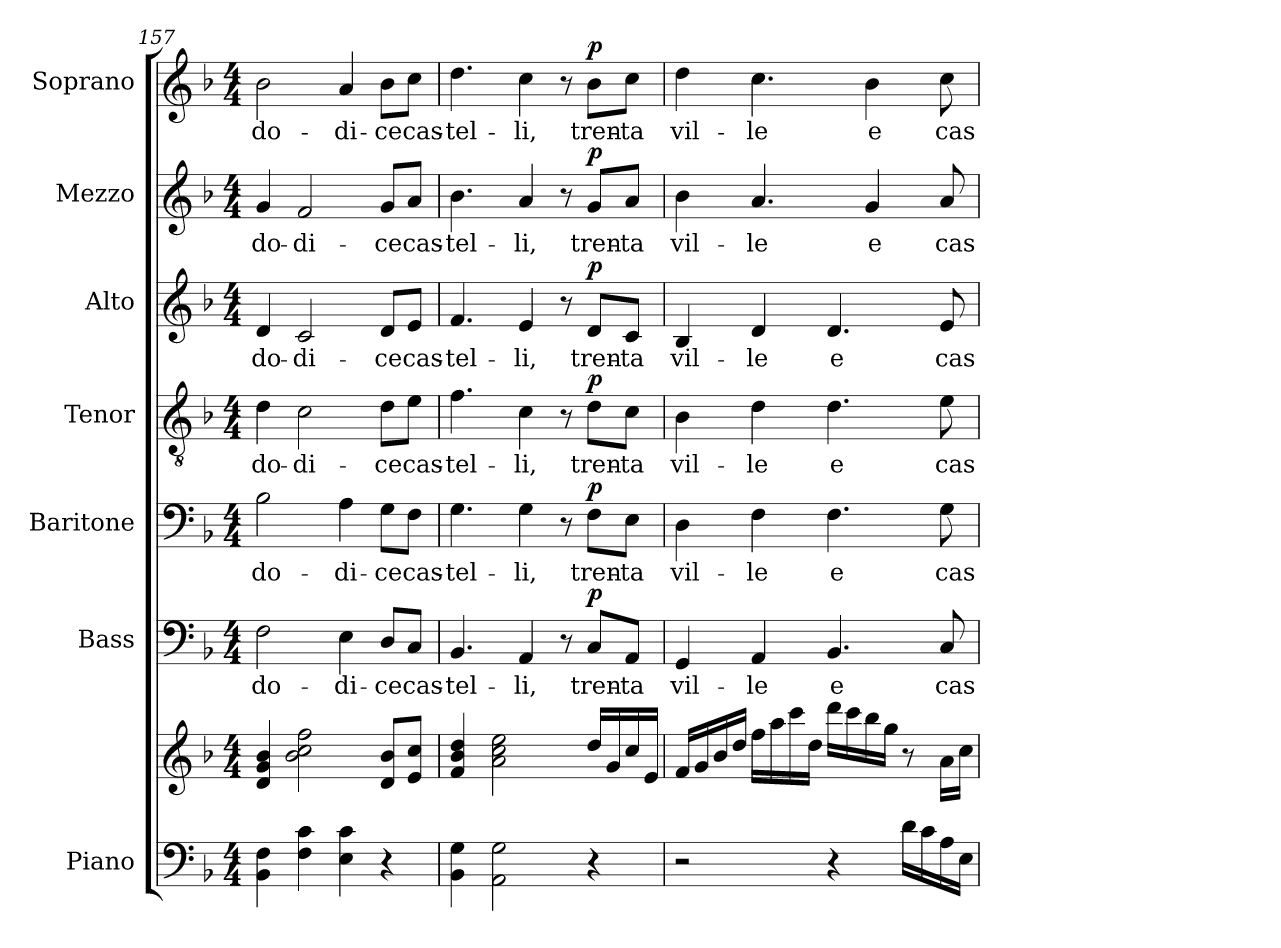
**kern	**kern	**kern	**text	**dynam	**kern	**text	**dynam	**kern	**text	**dynam	**kern	**text	**dynam	**kern	**text	**dynam	**kern	**text	**dynam
*part7	*part7	*part6	*part6	*part6	*part5	*part5	*part5	*part4	*part4	*part4	*part3	*part3	*part3	*part2	*part2	*part2	*part1	*part1	*part1
*staff8	*staff7	*staff6	*staff6	*staff6	*staff5	*staff5	*staff5	*staff4	*staff4	*staff4	*staff3	*staff3	*staff3	*staff2	*staff2	*staff2	*staff1	*staff1	*staff1
*I"Piano	*	*I"Bass	*	*	*I"Baritone	*	*	*I"Tenor	*	*	*I"Alto	*	*	*I"Mezzo	*	*	*I"Soprano	*	*
*I'Pno.	*	*I'B.	*	*	*I'Bar.	*	*	*I'T.	*	*	*I'A.	*	*	*I'M.	*	*	*I'S.	*	*
*clefF4	*clefG2	*clefF4	*	*	*clefF4	*	*	*clefGv2	*	*	*clefG2	*	*	*clefG2	*	*	*clefG2	*	*
*	*	*	*	*	*	*	*	*ITrd7c12	*	*	*	*	*	*	*	*	*	*	*
*k[b-]	*k[b-]	*k[b-]	*	*	*k[b-]	*	*	*k[b-]	*	*	*k[b-]	*	*	*k[b-]	*	*	*k[b-]	*	*
*F:	*F:	*F:	*	*	*F:	*	*	*F:	*	*	*F:	*	*	*F:	*	*	*F:	*	*
*M4/4	*M4/4	*M4/4	*	*	*M4/4	*	*	*M4/4	*	*	*M4/4	*	*	*M4/4	*	*	*M4/4	*	*
=157	=157	=157	=157	=157	=157	=157	=157	=157	=157	=157	=157	=157	=157	=157	=157	=157	=157	=157	=157
!	!	!	!LO:LY:b:color=#000000	!	!	!	!	!	!	!	!	!	!	!	!	!	!	!	!
!	!	!	!	!	!	!LO:LY:b:color=#000000	!	!	!	!	!	!	!	!	!	!	!	!	!
!	!	!	!	!	!	!	!	!	!LO:LY:b:color=#000000	!	!	!	!	!	!	!	!	!	!
!	!	!	!	!	!	!	!	!	!	!	!	!LO:LY:b:color=#000000	!	!	!	!	!	!	!
!	!	!	!	!	!	!	!	!	!	!	!	!	!	!	!LO:LY:b:color=#000000	!	!	!	!
!	!	!	!	!	!	!	!	!	!	!	!	!	!	!	!	!	!	!LO:LY:b:color=#000000	!
4BB-i\ 4Fi	4di/ 4gi 4b-i	2Fi\	do-	.	2B-i\	do-	.	4Di\	do-	.	4di/	do-	.	4gi/	do-	.	2b-i\	do-	.
!	!	!	!	!	!	!	!	!	!LO:LY:b:color=#000000	!	!	!	!	!	!	!	!	!	!
!	!	!	!	!	!	!	!	!	!	!	!	!LO:LY:b:color=#000000	!	!	!	!	!	!	!
!	!	!	!	!	!	!	!	!	!	!	!	!	!	!	!LO:LY:b:color=#000000	!	!	!	!
4Fi\ 4ci	2b-i\ 2cci 2ffi	.	.	.	.	.	.	2Ci\	-di-	.	2ci/	-di-	.	2fi/	-di-	.	.	.	.
!	!	!	!LO:LY:b:color=#000000	!	!	!	!	!	!	!	!	!	!	!	!	!	!	!	!
!	!	!	!	!	!	!LO:LY:b:color=#000000	!	!	!	!	!	!	!	!	!	!	!	!	!
!	!	!	!	!	!	!	!	!	!	!	!	!	!	!	!	!	!	!LO:LY:b:color=#000000	!
4Ei\ 4ci	.	4Ei\	-di-	.	4Ai\	-di-	.	.	.	.	.	.	.	.	.	.	4ai/	-di-	.
!	!	!	!LO:LY:b:color=#000000	!	!	!	!	!	!	!	!	!	!	!	!	!	!	!	!
!	!	!	!	!	!	!LO:LY:b:color=#000000	!	!	!	!	!	!	!	!	!	!	!	!	!
!	!	!	!	!	!	!	!	!	!LO:LY:b:color=#000000	!	!	!	!	!	!	!	!	!	!
!	!	!	!	!	!	!	!	!	!	!	!	!LO:LY:b:color=#000000	!	!	!	!	!	!	!
!	!	!	!	!	!	!	!	!	!	!	!	!	!	!	!LO:LY:b:color=#000000	!	!	!	!
!	!	!	!	!	!	!	!	!	!	!	!	!	!	!	!	!	!	!LO:LY:b:color=#000000	!
4r	8di/ 8b-iL	8Di/L	-ce	.	8Gi\L	-ce	.	8Di\L	-ce	.	8di/L	-ce	.	8gi/L	-ce	.	8b-i\L	-ce	.
!	!	!	!LO:LY:b:color=#000000	!	!	!	!	!	!	!	!	!	!	!	!	!	!	!	!
!	!	!	!	!	!	!LO:LY:b:color=#000000	!	!	!	!	!	!	!	!	!	!	!	!	!
!	!	!	!	!	!	!	!	!	!LO:LY:b:color=#000000	!	!	!	!	!	!	!	!	!	!
!	!	!	!	!	!	!	!	!	!	!	!	!LO:LY:b:color=#000000	!	!	!	!	!	!	!
!	!	!	!	!	!	!	!	!	!	!	!	!	!	!	!LO:LY:b:color=#000000	!	!	!	!
!	!	!	!	!	!	!	!	!	!	!	!	!	!	!	!	!	!	!LO:LY:b:color=#000000	!
.	8ei/ 8cciJ	8Ci/J	cas-	.	8Fi\J	cas-	.	8Ei\J	cas-	.	8ei/J	cas-	.	8ai/J	cas-	.	8cci\J	cas-	.
=158	=158	=158	=158	=158	=158	=158	=158	=158	=158	=158	=158	=158	=158	=158	=158	=158	=158	=158	=158
!	!	!	!LO:LY:b:color=#000000	!	!	!	!	!	!	!	!	!	!	!	!	!	!	!	!
!	!	!	!	!	!	!LO:LY:b:color=#000000	!	!	!	!	!	!	!	!	!	!	!	!	!
!	!	!	!	!	!	!	!	!	!LO:LY:b:color=#000000	!	!	!	!	!	!	!	!	!	!
!	!	!	!	!	!	!	!	!	!	!	!	!LO:LY:b:color=#000000	!	!	!	!	!	!	!
!	!	!	!	!	!	!	!	!	!	!	!	!	!	!	!LO:LY:b:color=#000000	!	!	!	!
!	!	!	!	!	!	!	!	!	!	!	!	!	!	!	!	!	!	!LO:LY:b:color=#000000	!
4BB-i\ 4Gi	4fi/ 4b-i 4ddi	4.BB-i/	-tel-	.	4.Gi\	-tel-	.	4.Fi\	-tel-	.	4.fi/	-tel-	.	4.b-i\	-tel-	.	4.ddi\	-tel-	.
2AAi\ 2Gi	2ai\ 2cci 2eei	.	.	.	.	.	.	.	.	.	.	.	.	.	.	.	.	.	.
!	!	!	!LO:LY:b:color=#000000	!	!	!	!	!	!	!	!	!	!	!	!	!	!	!	!
!	!	!	!	!	!	!LO:LY:b:color=#000000	!	!	!	!	!	!	!	!	!	!	!	!	!
!	!	!	!	!	!	!	!	!	!LO:LY:b:color=#000000	!	!	!	!	!	!	!	!	!	!
!	!	!	!	!	!	!	!	!	!	!	!	!LO:LY:b:color=#000000	!	!	!	!	!	!	!
!	!	!	!	!	!	!	!	!	!	!	!	!	!	!	!LO:LY:b:color=#000000	!	!	!	!
!	!	!	!	!	!	!	!	!	!	!	!	!	!	!	!	!	!	!LO:LY:b:color=#000000	!
.	.	4AAi/	-li,	.	4Gi\	-li,	.	4Ci\	-li,	.	4ei/	-li,	.	4ai/	-li,	.	4cci\	-li,	.
.	.	8r	.	.	8r	.	.	8r	.	.	8r	.	.	8r	.	.	8r	.	.
!	!	!	!LO:LY:b:color=#000000	!	!	!	!	!	!	!	!	!	!	!	!	!	!	!	!
!	!	!	!	!	!	!LO:LY:b:color=#000000	!	!	!	!	!	!	!	!	!	!	!	!	!
!	!	!	!	!	!	!	!	!	!LO:LY:b:color=#000000	!	!	!	!	!	!	!	!	!	!
!	!	!	!	!	!	!	!	!	!	!	!	!LO:LY:b:color=#000000	!	!	!	!	!	!	!
!	!	!	!	!	!	!	!	!	!	!	!	!	!	!	!LO:LY:b:color=#000000	!	!	!	!
!	!	!	!	!	!	!	!	!	!	!	!	!	!	!	!	!	!	!LO:LY:b:color=#000000	!
4r	16ddi/LL	8Ci/L	tren-	p	8Fi\L	tren-	p	8Di\L	tren-	p	8di/L	tren-	p	8gi/L	tren-	p	8b-i\L	tren-	p
.	16gi/	.	.	.	.	.	.	.	.	.	.	.	.	.	.	.	.	.	.
!	!	!	!LO:LY:b:color=#000000	!	!	!	!	!	!	!	!	!	!	!	!	!	!	!	!
!	!	!	!	!	!	!LO:LY:b:color=#000000	!	!	!	!	!	!	!	!	!	!	!	!	!
!	!	!	!	!	!	!	!	!	!LO:LY:b:color=#000000	!	!	!	!	!	!	!	!	!	!
!	!	!	!	!	!	!	!	!	!	!	!	!LO:LY:b:color=#000000	!	!	!	!	!	!	!
!	!	!	!	!	!	!	!	!	!	!	!	!	!	!	!LO:LY:b:color=#000000	!	!	!	!
!	!	!	!	!	!	!	!	!	!	!	!	!	!	!	!	!	!	!LO:LY:b:color=#000000	!
.	16cci/	8AAi/J	-ta	.	8Ei\J	-ta	.	8Ci\J	-ta	.	8ci/J	-ta	.	8ai/J	-ta	.	8cci\J	-ta	.
.	16ei/JJ	.	.	.	.	.	.	.	.	.	.	.	.	.	.	.	.	.	.
=159	=159	=159	=159	=159	=159	=159	=159	=159	=159	=159	=159	=159	=159	=159	=159	=159	=159	=159	=159
!	!	!	!LO:LY:b:color=#000000	!	!	!	!	!	!	!	!	!	!	!	!	!	!	!	!
!	!	!	!	!	!	!LO:LY:b:color=#000000	!	!	!	!	!	!	!	!	!	!	!	!	!
!	!	!	!	!	!	!	!	!	!LO:LY:b:color=#000000	!	!	!	!	!	!	!	!	!	!
!	!	!	!	!	!	!	!	!	!	!	!	!LO:LY:b:color=#000000	!	!	!	!	!	!	!
!	!	!	!	!	!	!	!	!	!	!	!	!	!	!	!LO:LY:b:color=#000000	!	!	!	!
!	!	!	!	!	!	!	!	!	!	!	!	!	!	!	!	!	!	!LO:LY:b:color=#000000	!
2r	16fi/LL	4GGi/	vil-	.	4Di\	vil-	.	4BB-i\	vil-	.	4B-i/	vil-	.	4b-i\	vil-	.	4ddi\	vil-	.
.	16gi/	.	.	.	.	.	.	.	.	.	.	.	.	.	.	.	.	.	.
.	16b-i/	.	.	.	.	.	.	.	.	.	.	.	.	.	.	.	.	.	.
.	16ddi/JJ	.	.	.	.	.	.	.	.	.	.	.	.	.	.	.	.	.	.
!	!	!	!LO:LY:b:color=#000000	!	!	!	!	!	!	!	!	!	!	!	!	!	!	!	!
!	!	!	!	!	!	!LO:LY:b:color=#000000	!	!	!	!	!	!	!	!	!	!	!	!	!
!	!	!	!	!	!	!	!	!	!LO:LY:b:color=#000000	!	!	!	!	!	!	!	!	!	!
!	!	!	!	!	!	!	!	!	!	!	!	!LO:LY:b:color=#000000	!	!	!	!	!	!	!
!	!	!	!	!	!	!	!	!	!	!	!	!	!	!	!LO:LY:b:color=#000000	!	!	!	!
!	!	!	!	!	!	!	!	!	!	!	!	!	!	!	!	!	!	!LO:LY:b:color=#000000	!
.	16ffi\LL	4AAi/	-le	.	4Fi\	-le	.	4Di\	-le	.	4di/	-le	.	4.ai/	-le	.	4.cci\	-le	.
.	16aai\	.	.	.	.	.	.	.	.	.	.	.	.	.	.	.	.	.	.
.	16ccci\	.	.	.	.	.	.	.	.	.	.	.	.	.	.	.	.	.	.
.	16ddi\JJ	.	.	.	.	.	.	.	.	.	.	.	.	.	.	.	.	.	.
!	!	!	!LO:LY:b:color=#000000	!	!	!	!	!	!	!	!	!	!	!	!	!	!	!	!
!	!	!	!	!	!	!LO:LY:b:color=#000000	!	!	!	!	!	!	!	!	!	!	!	!	!
!	!	!	!	!	!	!	!	!	!LO:LY:b:color=#000000	!	!	!	!	!	!	!	!	!	!
!	!	!	!	!	!	!	!	!	!	!	!	!LO:LY:b:color=#000000	!	!	!	!	!	!	!
4r	16dddi\LL	4.BB-i/	e	.	4.Fi\	e	.	4.Di\	e	.	4.di/	e	.	.	.	.	.	.	.
.	16ccci\	.	.	.	.	.	.	.	.	.	.	.	.	.	.	.	.	.	.
!	!	!	!	!	!	!	!	!	!	!	!	!	!	!	!LO:LY:b:color=#000000	!	!	!	!
!	!	!	!	!	!	!	!	!	!	!	!	!	!	!	!	!	!	!LO:LY:b:color=#000000	!
.	16bb-i\	.	.	.	.	.	.	.	.	.	.	.	.	4gi/	e	.	4b-i\	e	.
.	16ggi\JJ	.	.	.	.	.	.	.	.	.	.	.	.	.	.	.	.	.	.
16di\LL	8r	.	.	.	.	.	.	.	.	.	.	.	.	.	.	.	.	.	.
16ci\	.	.	.	.	.	.	.	.	.	.	.	.	.	.	.	.	.	.	.
!	!	!	!LO:LY:b:color=#000000	!	!	!	!	!	!	!	!	!	!	!	!	!	!	!	!
!	!	!	!	!	!	!LO:LY:b:color=#000000	!	!	!	!	!	!	!	!	!	!	!	!	!
!	!	!	!	!	!	!	!	!	!LO:LY:b:color=#000000	!	!	!	!	!	!	!	!	!	!
!	!	!	!	!	!	!	!	!	!	!	!	!LO:LY:b:color=#000000	!	!	!	!	!	!	!
!	!	!	!	!	!	!	!	!	!	!	!	!	!	!	!LO:LY:b:color=#000000	!	!	!	!
!	!	!	!	!	!	!	!	!	!	!	!	!	!	!	!	!	!	!LO:LY:b:color=#000000	!
16Ai\	16ai\LL	8Ci/	cas-	.	8Gi\	cas-	.	8Ei\	cas-	.	8ei/	cas-	.	8ai/	cas-	.	8cci\	cas-	.
16Ei\JJ	16cci\JJ	.	.	.	.	.	.	.	.	.	.	.	.	.	.	.	.	.	.
=	=	=	=	=	=	=	=	=	=	=	=	=	=	=	=	=	=	=	=
*-	*-	*-	*-	*-	*-	*-	*-	*-	*-	*-	*-	*-	*-	*-	*-	*-	*-	*-	*-
